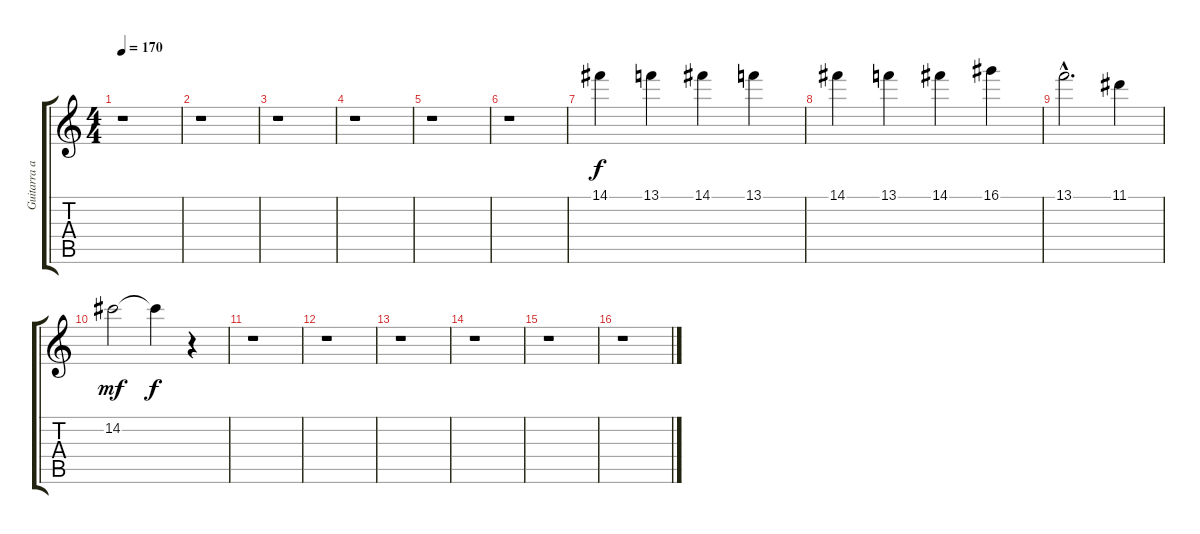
\track ("Guitarra adicional 2" "Guitarra a") {instrument overdrivenguitar}
\staff {score tabs}
\tuning (E4 B3 G3 D3 A2 D2) {hide}
\ts (4 4)
\tempo 170
\clef g2
\ks c
r.1{dy f} |
r.1 |
r.1 |
r.1 |
r.1 |
r.1 |
14.1.4 13.1.4 14.1.4 13.1.4 |
14.1.4 13.1.4 14.1.4 16.1.4 |
13.1{hac}.2{d} 11.1.4 |
14.2.2{dy mf} 14.2{t}.4{dy f} r.4 |
r.1 |
r.1 |
r.1 |
r.1 |
r.1 |
r.1
